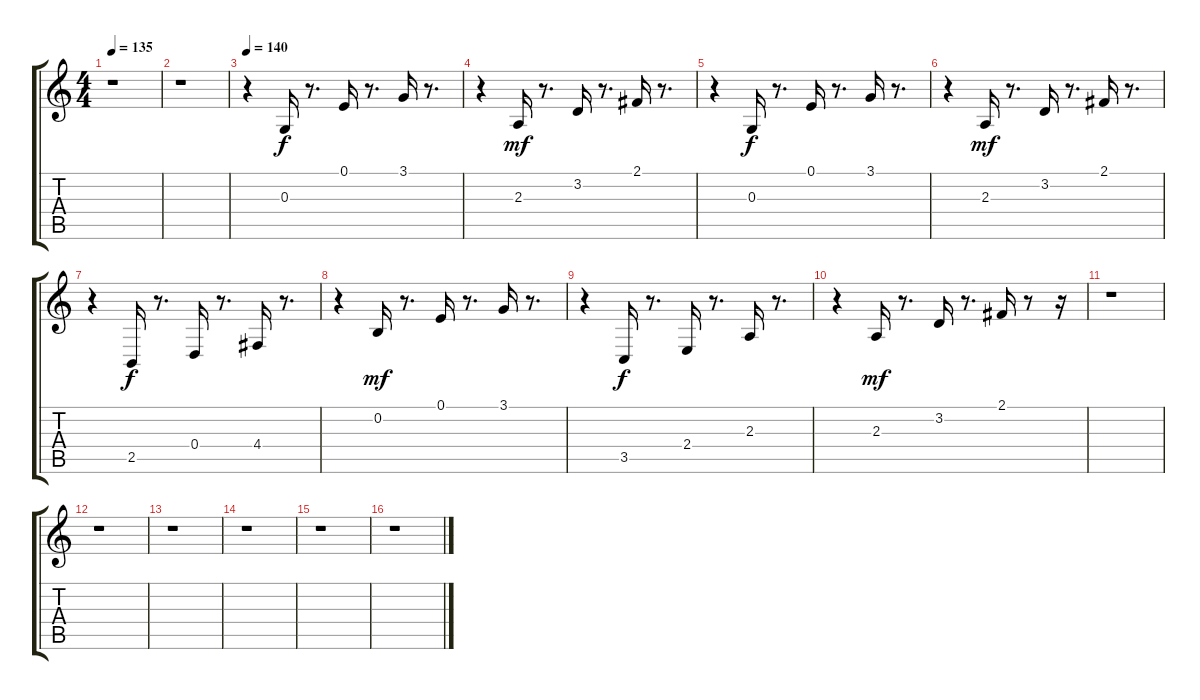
\track "" {instrument timpani}
\staff {score tabs}
\tuning (E4 B3 G3 D3 A2 E2) {hide}
\ts (4 4)
\tempo 135
\clef g2
\ks c
r.1{dy mf} |
r.1 |
\tempo 140
r.4 0.3.16{dy f} r.8{d} 0.1.16 r.8{d} 3.1.16 r.8{d} |
r.4 2.3.16{dy mf} r.8{d} 3.2.16 r.8{d} 2.1.16 r.8{d} |
r.4 0.3.16{dy f} r.8{d} 0.1.16 r.8{d} 3.1.16 r.8{d} |
r.4 2.3.16{dy mf} r.8{d} 3.2.16 r.8{d} 2.1.16 r.8{d} |
r.4 2.5.16{dy f} r.8{d} 0.4.16 r.8{d} 4.4.16 r.8{d} |
r.4 0.2.16{dy mf} r.8{d} 0.1.16 r.8{d} 3.1.16 r.8{d} |
r.4 3.5.16{dy f} r.8{d} 2.4.16 r.8{d} 2.3.16 r.8{d} |
r.4 2.3.16{dy mf} r.8{d} 3.2.16 r.8{d} 2.1.16 r.8 r.16 |
r.1 |
r.1 |
r.1 |
r.1 |
r.1 |
r.1
